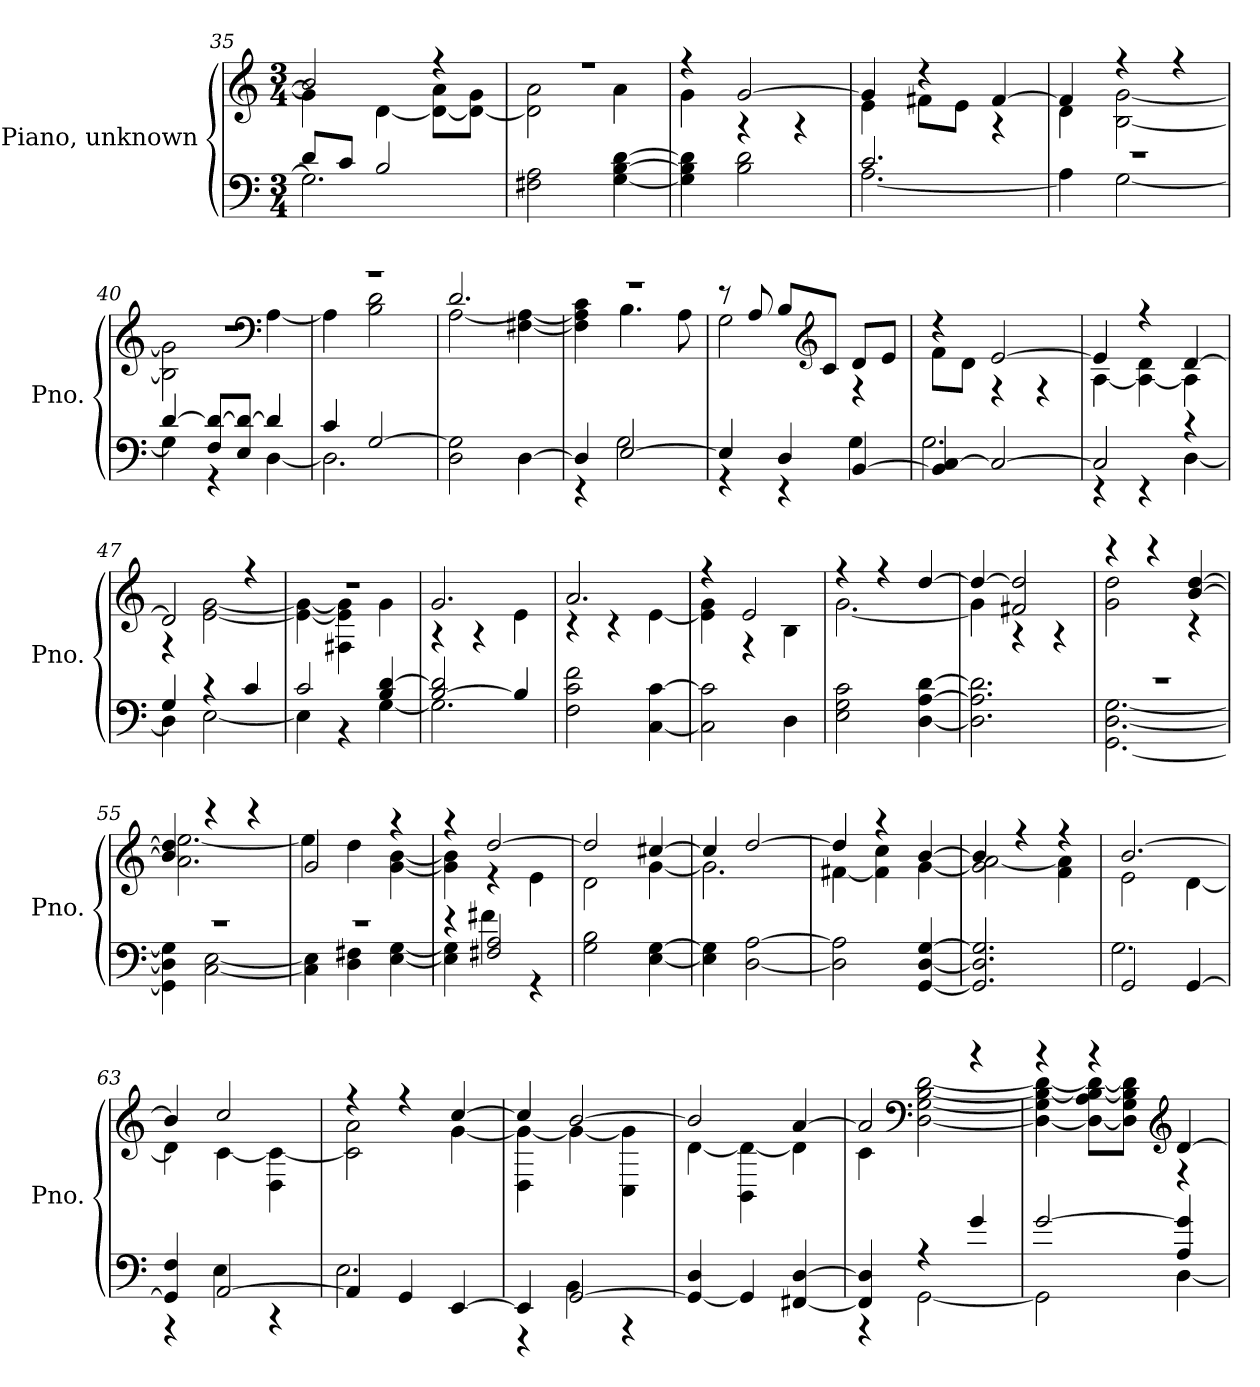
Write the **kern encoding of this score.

**kern	**kern
*part1	*part1
*staff2	*staff1
*I"Piano, unknown	*
*I'Pno.	*
*clefF4	*clefG2
*k[]	*k[]
*M3/4	*M3/4
=35	=35
*^	*^
8d/L	2.G\]	2b/]	4g\]
8c/J	.	.	.
2B/	.	.	[4d\
.	.	4r	8d\_ 8a\L
.	.	.	8d\_ 8g\J
*v	*v	*	*
=36	=36	=36
2F#X\ 2A\	2.r	2d\] 2a\
[4G\ [4B\ [4d\	.	4a\
=37	=37	=37
4G\] 4B\] 4d\]	4r	4g\
2B\ 2d\	[2g/	4r
.	.	4r
=38	=38	=38
*^	*	*
2.c/	[2.A\	4g/]	4e\
.	.	4r	8f#X\L
.	.	.	8e\J
.	.	[4f#/	4r
=39	=39	=39	=39
2.r	4A\]	4f#/]	4d\
.	[2G\	4r	[2B\ [2g\
.	.	4r	.
=40	=40	=40	=40
[4d/	4G\]	2.r	2B\] 2g\]
8F/ 8d/_L	4r	.	.
8E/ 8d/_J	.	.	.
*	*	*clefF4	*
4d/]	[4D\	.	[4A\
!!LO:LB:g=z	!!
=41	=41	=41	=41
4c/	2.D\]	2.r	4A\]
[2G/	.	.	2B\ 2d\
*v	*v	*	*
=42	=42	=42
2D\ 2G\]	2.d/	[2A\
[4D\	.	[4F#X\ 4A\_
=43	=43	=43
*^	*	*
4D/]	4r	2.r	4F#\] 4A\] 4c\
[2E/	2G\	.	4.B\
.	.	.	8A\
=44	=44	=44	=44
4E/]	4r	8r	2G\
.	.	8A/	.
4D/	4r	8B/L	.
*	*	*clefG2	*
.	.	8c/J	.
[4BB/	4G\	8d/L	4r
.	.	8e/J	.
=45	=45	=45	=45
4BB/] [4C/	2.G\	4r	8f\L
.	.	.	8d\J
2C/_	.	[2e/	4r
.	.	.	4r
=46	=46	=46	=46
2C/]	4r	4e/]	[4A\
.	4r	4r	4A\_ 4d\
4r	[4D\	[4d/	4A\]
=47	=47	=47	=47
4G/	4D\]	2d/]	4r
4r	[2E\	.	[2e\ [2g\
4c/	.	4r	.
=48	=48	=48	=48
2c/	4E\]	2.r	4e\_ 4g\_
.	4r	.	4F#X\ 4e\] 4g\]
4B/ [4d/	[4G\	.	4g\
!!LO:PB:g=z	!!
=49	=49	=49	=49
[2B/ 2d/]	2.G\]	2.g/	4r
.	.	.	4r
4B/]	.	.	4e\
*v	*v	*	*
=50	=50	=50
2F\ 2c\ 2f\	2.a/	4r
.	.	4r
[4C\ [4c\	.	[4e\
=51	=51	=51
2C\] 2c\]	4r	4e\] 4g\
.	2e/	4r
4D\	.	4B\
=52	=52	=52
2E\ 2G\ 2c\	4r	[2.g\
.	4r	.
[4D\ [4A\ [4d\	[4dd/	.
=53	=53	=53
2.D\] 2.A\] 2.d\]	4dd/_	4g\]
.	2f#X/ 2dd/]	4r
.	.	4r
=54	=54	=54
*^	*	*
2.r	[2.GG\ [2.D\ [2.G\	4r	2g\ 2dd\
.	.	4r	.
.	.	[4b/ [4dd/	4r
=55	=55	=55	=55
2.r	4GG\] 4D\] 4G\]	4b/] 4dd/]	2.a\ [2.ee\
.	[2C\ [2E\	4r	.
.	.	4r	.
=56	=56	=56	=56
2.r	4C\] 4E\]	2g/	4ee\]
.	4D\ 4F#X\	.	4dd\
.	[4E\ [4G\	4r	[4g\ [4b\
=57	=57	=57	=57
4r	4E\] 4G\]	4r	4g\] 4b\]
2F#X/ 2A/	4f#X\	[2dd/	4r
.	4r	.	4e\
*v	*v	*	*
!!LO:LB:g=z	!!
=58	=58	=58
2G\ 2B\	2dd/]	2d\
[4E\ [4G\	[4cc#X/	[4g\
=59	=59	=59
4E\] 4G\]	4cc#/]	2.g\]
[2D\ [2A\	[2dd/	.
=60	=60	=60
2D\] 2A\]	4dd/]	[4f#X\
.	4r	4f#\] 4cc\
[4GG/ [4D/ [4G/	[4b/	[4g\
=61	=61	=61
2.GG/] 2.D/] 2.G/]	4b/]	2g\] [2a\
.	4r	.
.	4r	4f\ 4a\]
=62	=62	=62
*^	*	*
2GG/	2.G\	[2.b/	2e\
[4GG/	.	.	[4d\
=63	=63	=63	=63
4GG/] 4F/	4r	4b/]	4d\]
[2AA/	4E\	2cc/	[4c\
.	4r	.	4D\ 4c\_
=64	=64	=64	=64
4AA/]	2.E\	4r	2c\] 2a\
4GG/	.	4r	.
[4EE/	.	[4cc/	[4g\
=65	=65	=65	=65
4EE/]	4r	4cc/]	4D\ 4g\_
[2GG/	4BB\	[2b/	4g\_
.	4r	.	4C\ 4g\]
*v	*v	*	*
=66	=66	=66
4GG/_ 4D/	2b/]	[4d\
4GG/]	.	4BB\ 4d\_
[4FF#X/ [4D/	[4a/	4d\]
!!LO:LB:g=z	!!
=67	=67	=67
*^	*	*
4FF#/] 4D/]	4r	2a/]	4c\
*	*	*clefF4	*
4r	[2GG\	.	[2D\ [2G\ [2B\ [2d\
4g/	.	4r	.
=68	=68	=68	=68
[2g/	2GG\]	4r	4D\_ 4G\] 4B\_ 4d\_
.	.	4r	8D\_ 8A\ 8B\_ 8d\_L
.	.	.	8D\] 8G\ 8B\] 8d\]J
*	*	*clefG2	*
4A/ 4g/]	[4D\	[4d/	4r
*v	*v	*	*
*	*v	*v
=	=
*-	*-
